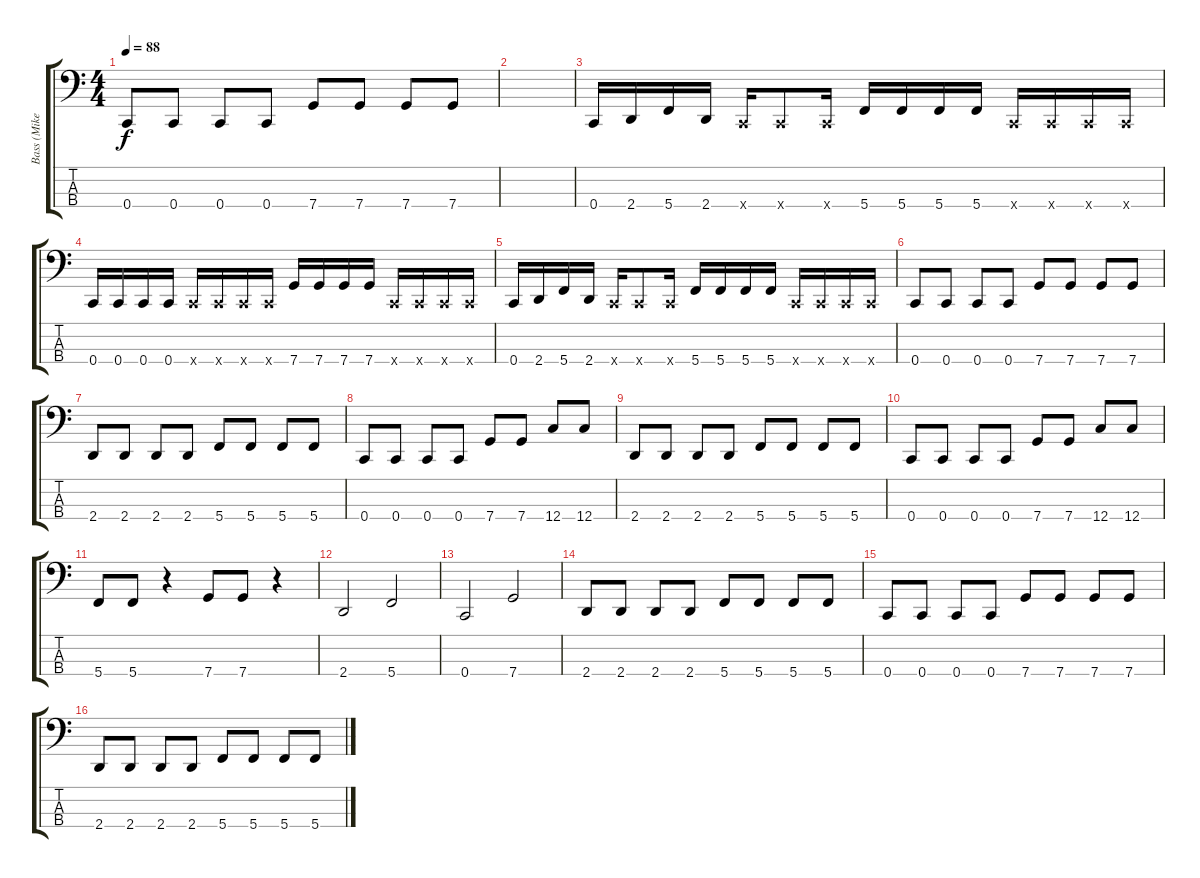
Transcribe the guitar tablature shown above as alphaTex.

\track ("Bass (Mike)" "Bass (Mike") {instrument electricbassfinger}
\staff {score tabs}
\tuning (F2 C2 G1 C1) {hide}
\ts (4 4)
\tempo 88
\clef f4
\ks c
0.4.8{dy f} 0.4.8 0.4.8 0.4.8 7.4.8 7.4.8 7.4.8 7.4.8 |
|
0.4.16 2.4.16 5.4.16 2.4.16 0.4{x}.16 0.4{x}.8 0.4{x}.16 5.4.16 5.4.16 5.4.16 5.4.16 0.4{x}.16 0.4{x}.16 0.4{x}.16 0.4{x}.16 |
0.4.16 0.4.16 0.4.16 0.4.16 0.4{x}.16 0.4{x}.16 0.4{x}.16 0.4{x}.16 7.4.16 7.4.16 7.4.16 7.4.16 0.4{x}.16 0.4{x}.16 0.4{x}.16 0.4{x}.16 |
0.4.16 2.4.16 5.4.16 2.4.16 0.4{x}.16 0.4{x}.8 0.4{x}.16 5.4.16 5.4.16 5.4.16 5.4.16 0.4{x}.16 0.4{x}.16 0.4{x}.16 0.4{x}.16 |
0.4.8 0.4.8 0.4.8 0.4.8 7.4.8 7.4.8 7.4.8 7.4.8 |
2.4.8 2.4.8 2.4.8 2.4.8 5.4.8 5.4.8 5.4.8 5.4.8 |
0.4.8 0.4.8 0.4.8 0.4.8 7.4.8 7.4.8 12.4.8 12.4.8 |
2.4.8 2.4.8 2.4.8 2.4.8 5.4.8 5.4.8 5.4.8 5.4.8 |
0.4.8 0.4.8 0.4.8 0.4.8 7.4.8 7.4.8 12.4.8 12.4.8 |
5.4.8 5.4.8 r.4 7.4.8 7.4.8 r.4 |
2.4.2 5.4.2 |
0.4.2 7.4.2 |
2.4.8 2.4.8 2.4.8 2.4.8 5.4.8 5.4.8 5.4.8 5.4.8 |
0.4.8 0.4.8 0.4.8 0.4.8 7.4.8 7.4.8 7.4.8 7.4.8 |
2.4.8 2.4.8 2.4.8 2.4.8 5.4.8 5.4.8 5.4.8 5.4.8
